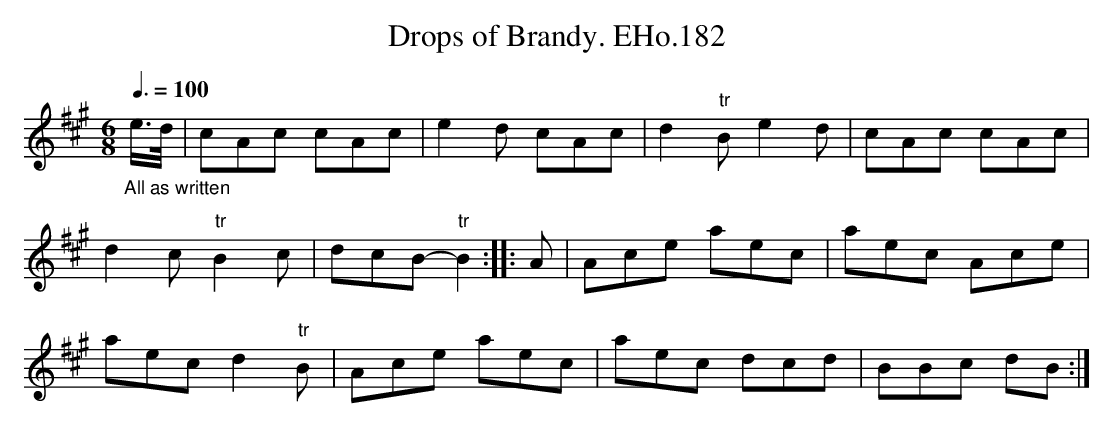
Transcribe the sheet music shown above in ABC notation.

X:1
T:Drops of Brandy. EHo.182
M:6/8
L:1/8
Q:3/8=100
K:A
"_All as written"e/>d/ | cAc cAc | e2d cAc | d2"tr"B e2d | cAc cAc |
d2c "tr"B2c | dcB- "tr"B2 :: A | Ace aec | aec Ace |
aec d2"tr"B | Ace aec | aec dcd | BBc dB :|
